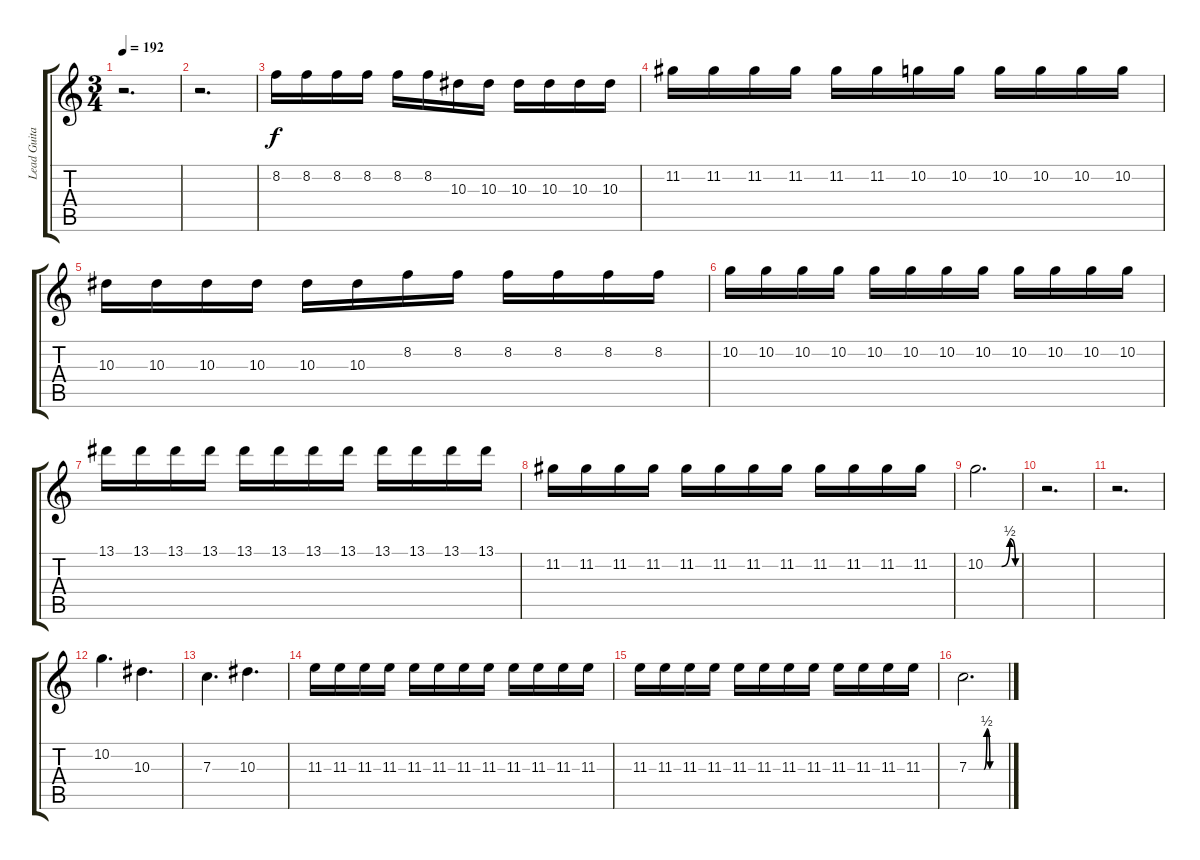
\track ("Lead Guitar" "Lead Guita") {instrument distortionguitar}
\staff {score tabs}
\tuning (D4 A3 F3 C3 G2 C2) {hide}
\ts (3 4)
\tempo 192
\clef g2
\ks c
r.2{d dy f} |
r.2{d} |
8.2.16 8.2.16 8.2.16 8.2.16 8.2.16 8.2.16 10.3.16 10.3.16 10.3.16 10.3.16 10.3.16 10.3.16 |
11.2.16 11.2.16 11.2.16 11.2.16 11.2.16 11.2.16 10.2.16 10.2.16 10.2.16 10.2.16 10.2.16 10.2.16 |
10.3.16 10.3.16 10.3.16 10.3.16 10.3.16 10.3.16 8.2.16 8.2.16 8.2.16 8.2.16 8.2.16 8.2.16 |
10.2.16 10.2.16 10.2.16 10.2.16 10.2.16 10.2.16 10.2.16 10.2.16 10.2.16 10.2.16 10.2.16 10.2.16 |
13.1.16 13.1.16 13.1.16 13.1.16 13.1.16 13.1.16 13.1.16 13.1.16 13.1.16 13.1.16 13.1.16 13.1.16 |
11.2.16 11.2.16 11.2.16 11.2.16 11.2.16 11.2.16 11.2.16 11.2.16 11.2.16 11.2.16 11.2.16 11.2.16 |
10.2{be (custom 0 0 30 0 45 2 55 0)}.2{d} |
r.2{d} |
r.2{d} |
10.2.4{d} 10.3.4{d} |
7.3.4{d} 10.3.4{d} |
11.3.16 11.3.16 11.3.16 11.3.16 11.3.16 11.3.16 11.3.16 11.3.16 11.3.16 11.3.16 11.3.16 11.3.16 |
11.3.16 11.3.16 11.3.16 11.3.16 11.3.16 11.3.16 11.3.16 11.3.16 11.3.16 11.3.16 11.3.16 11.3.16 |
7.3{be (custom 0 0 25 0 30 2 35 0 45 0 60 0)}.2{d}
